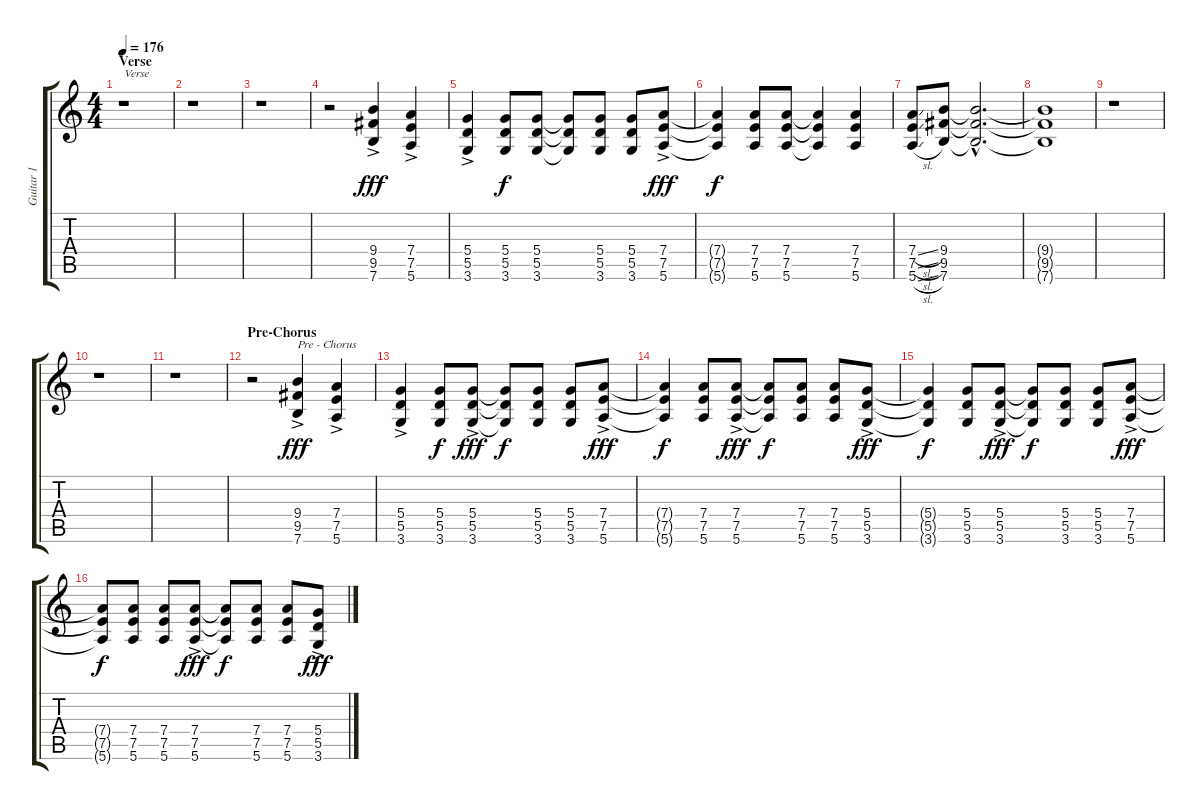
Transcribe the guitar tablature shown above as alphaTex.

\track ("Guitar 1" "Guitar 1") {instrument distortionguitar}
\staff {score tabs}
\tuning (E4 B3 G3 D3 A2 E2) {hide}
\ts (4 4)
\section ("" "Verse")
\tempo 176
\clef g2
\ks c
r.1{txt "Verse" dy f} |
r.1 |
r.1 |
r.2 (9.4{ac} 9.5{ac} 7.6{ac}).4{dy fff} (7.4{ac} 7.5{ac} 5.6{ac}).4 |
(5.4{ac} 5.5{ac} 3.6{ac}).4 (5.4 5.5 3.6).8{dy f} (5.4 5.5 3.6).8 (5.4{t} 5.5{t} 3.6{t}).8 (5.4 5.5 3.6).8 (5.4 5.5 3.6).8 (7.4{ac} 7.5{ac} 5.6{ac}).8{dy fff} |
(7.4{t} 7.5{t} 5.6{t}).4{dy f} (7.4 7.5 5.6).8 (7.4 7.5 5.6).8 (7.4{t} 7.5{t} 5.6{t}).4 (7.4 7.5 5.6).4 |
(7.4{sl} 7.5{sl} 5.6{sl}).8 (9.4 9.5 7.6).8 (9.4{hac t} 9.5{hac t} 7.6{hac t}).2{d} |
(9.4{t} 9.5{t} 7.6{t}).1 |
r.1 |
r.1 |
r.1 |
\section ("" "Pre-Chorus")
r.2 (9.4{ac} 9.5{ac} 7.6{ac}).4{txt "Pre - Chorus" dy fff} (7.4{ac} 7.5{ac} 5.6{ac}).4 |
(5.4{ac} 5.5{ac} 3.6{ac}).4 (5.4 5.5 3.6).8{dy f} (5.4{ac} 5.5{ac} 3.6{ac}).8{dy fff} (5.4{t} 5.5{t} 3.6{t}).8{dy f} (5.4 5.5 3.6).8 (5.4 5.5 3.6).8 (7.4{ac} 7.5{ac} 5.6{ac}).8{dy fff} |
(7.4{t} 7.5{t} 5.6{t}).4{dy f} (7.4 7.5 5.6).8 (7.4{ac} 7.5{ac} 5.6{ac}).8{dy fff} (7.4{t} 7.5{t} 5.6{t}).8{dy f} (7.4 7.5 5.6).8 (7.4 7.5 5.6).8 (5.4{ac} 5.5{ac} 3.6{ac}).8{dy fff} |
(5.4{t} 5.5{t} 3.6{t}).4{dy f} (5.4 5.5 3.6).8 (5.4{ac} 5.5{ac} 3.6{ac}).8{dy fff} (5.4{t} 5.5{t} 3.6{t}).8{dy f} (5.4 5.5 3.6).8 (5.4 5.5 3.6).8 (7.4{ac} 7.5{ac} 5.6{ac}).8{dy fff} |
(7.4{t} 7.5{t} 5.6{t}).8{dy f} (7.4 7.5 5.6).8 (7.4 7.5 5.6).8 (7.4{ac} 7.5{ac} 5.6{ac}).8{dy fff} (7.4{t} 7.5{t} 5.6{t}).8{dy f} (7.4 7.5 5.6).8 (7.4 7.5 5.6).8 (5.4{ac} 5.5{ac} 3.6{ac}).8{dy fff}
